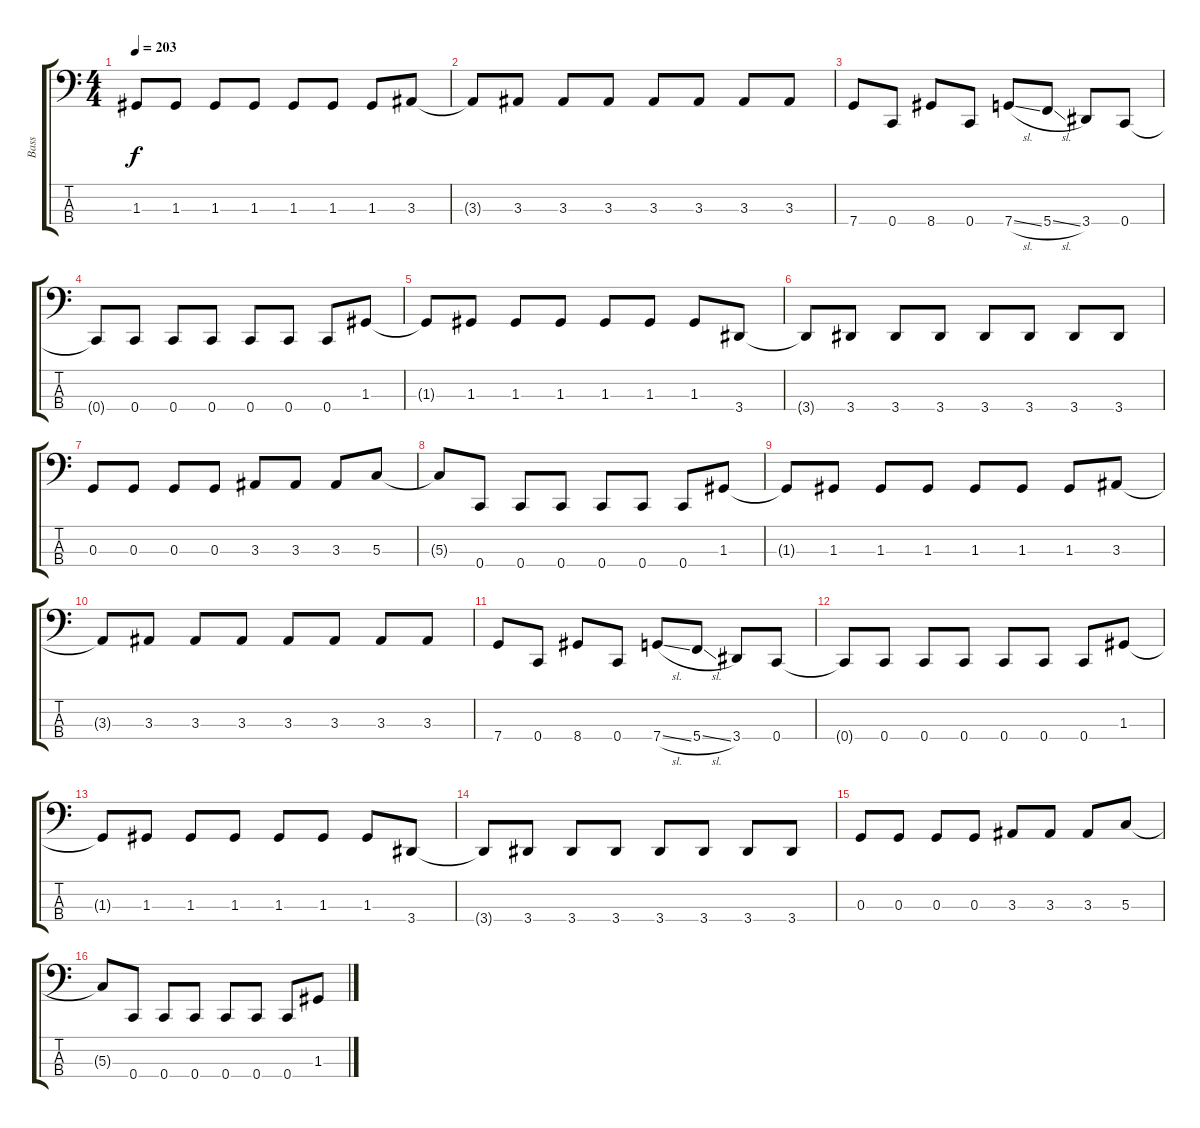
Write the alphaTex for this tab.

\track ("Bass" "Bass") {instrument electricbasspick}
\staff {score tabs}
\tuning (F2 C2 G1 C1) {hide}
\ts (4 4)
\tempo 203
\clef f4
\ks c
1.3{t}.8{dy f} 1.3.8 1.3.8 1.3.8 1.3.8 1.3.8 1.3.8 3.3.8 |
3.3{t}.8 3.3.8 3.3.8 3.3.8 3.3.8 3.3.8 3.3.8 3.3.8 |
7.4.8 0.4.8 8.4.8 0.4.8 7.4{sl}.8 5.4{sl}.8 3.4.8 0.4.8 |
0.4{t}.8 0.4.8 0.4.8 0.4.8 0.4.8 0.4.8 0.4.8 1.3.8 |
1.3{t}.8 1.3.8 1.3.8 1.3.8 1.3.8 1.3.8 1.3.8 3.4.8 |
3.4{t}.8 3.4.8 3.4.8 3.4.8 3.4.8 3.4.8 3.4.8 3.4.8 |
0.3.8 0.3.8 0.3.8 0.3.8 3.3.8 3.3.8 3.3.8 5.3.8 |
5.3{t}.8 0.4.8 0.4.8 0.4.8 0.4.8 0.4.8 0.4.8 1.3.8 |
1.3{t}.8 1.3.8 1.3.8 1.3.8 1.3.8 1.3.8 1.3.8 3.3.8 |
3.3{t}.8 3.3.8 3.3.8 3.3.8 3.3.8 3.3.8 3.3.8 3.3.8 |
7.4.8 0.4.8 8.4.8 0.4.8 7.4{sl}.8 5.4{sl}.8 3.4.8 0.4.8 |
0.4{t}.8 0.4.8 0.4.8 0.4.8 0.4.8 0.4.8 0.4.8 1.3.8 |
1.3{t}.8 1.3.8 1.3.8 1.3.8 1.3.8 1.3.8 1.3.8 3.4.8 |
3.4{t}.8 3.4.8 3.4.8 3.4.8 3.4.8 3.4.8 3.4.8 3.4.8 |
0.3.8 0.3.8 0.3.8 0.3.8 3.3.8 3.3.8 3.3.8 5.3.8 |
5.3{t}.8 0.4.8 0.4.8 0.4.8 0.4.8 0.4.8 0.4.8 1.3.8
